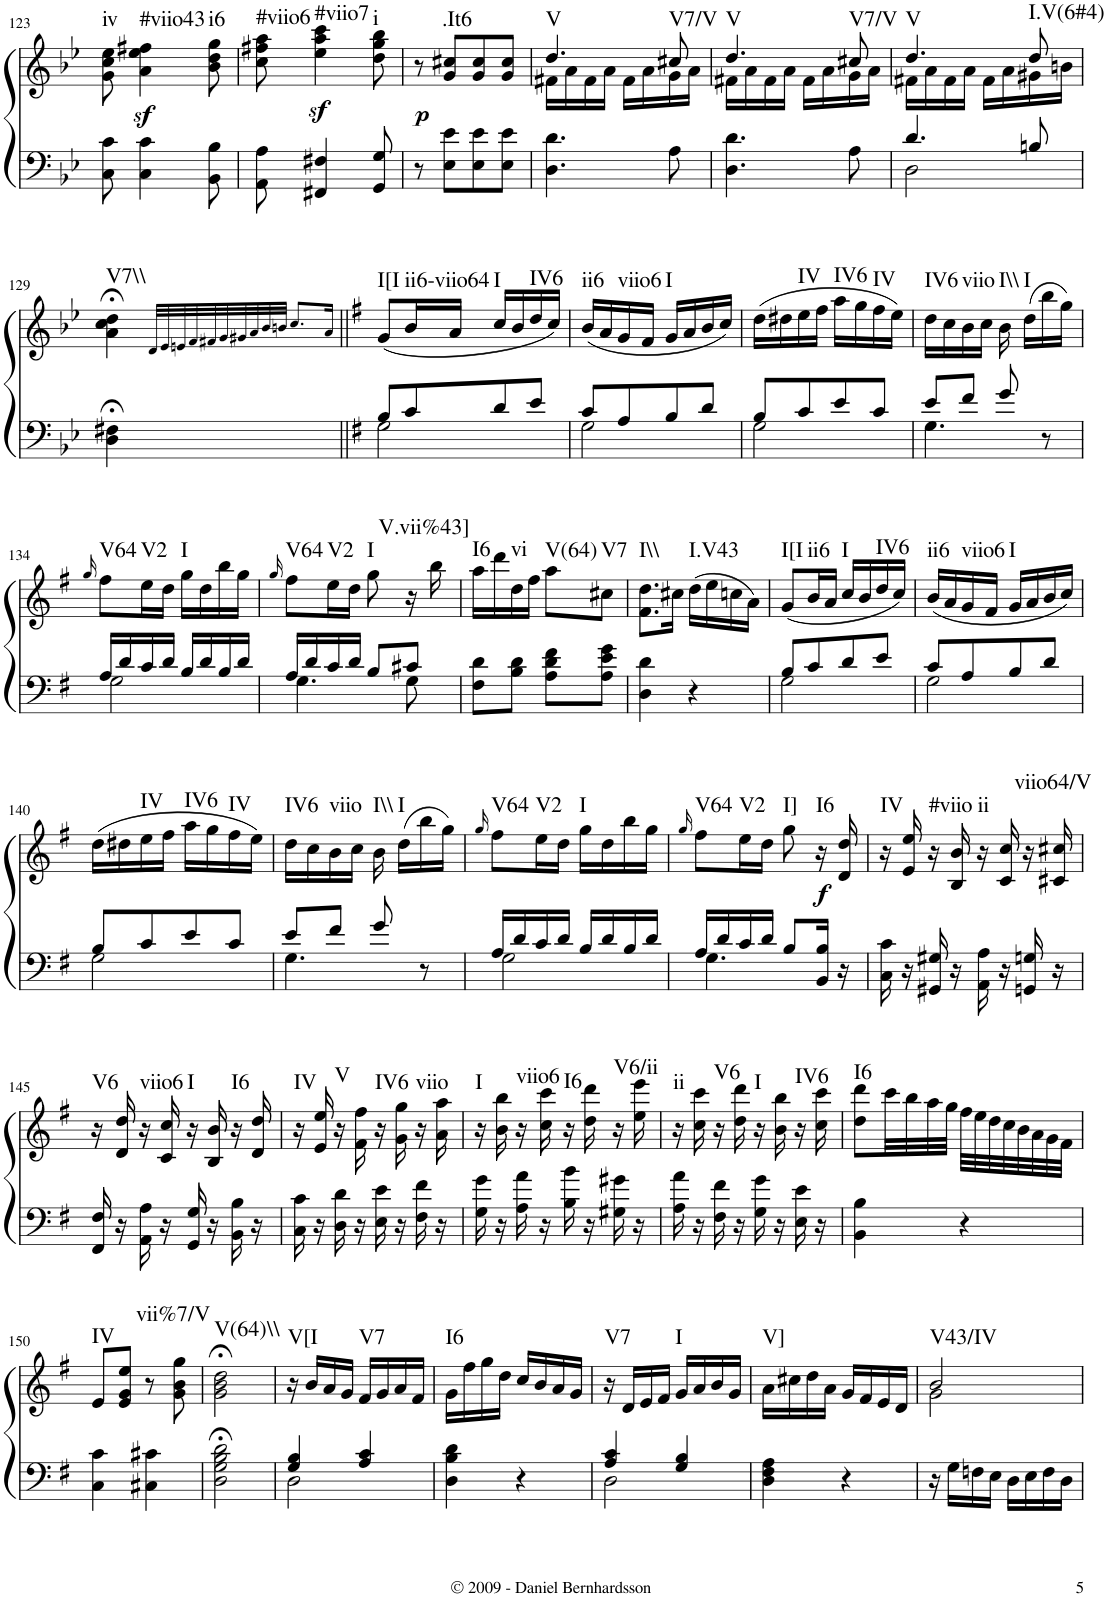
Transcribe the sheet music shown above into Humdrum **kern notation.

**kern	**kern	**dynam	**harte
*part1	*part1	*part1	*part1
*staff2	*staff1	*staff1/2	*
*I"Piano	*	*	*
*I'Pno.	*	*	*
!!LO:PB:g=z
*clefF4	*clefG2	*	*
*k[b-e-]	*k[b-e-]	*	*
*B-:	*B-:	*	*
*M2/4	*M2/4	*	*
=123	=123	=123	=123
!	!	!	!LO:H:kt=iv
8C\ 8c\	8g\ 8cc\ 8ee-\	.	N
!	!	!LO:DY:b	!LO:H:kt=#viio43
4C\ 4c\	4a\ 4ee-\ 4ff#X\	sf	N
!	!	!	!LO:H:kt=i6
8BB-\ 8B-\	8b-\ 8dd\ 8gg\	.	N
=124	=124	=124	=124
!	!	!	!LO:H:kt=#viio6
8AA\ 8A\	8cc\ 8ff#X\ 8aa\	.	N
!	!	!LO:DY:b	!LO:H:kt=#viio7
4FF#X/ 4F#X/	4ee-\ 4aa\ 4ccc\	sf	N
!	!	!	!LO:H:kt=i
8GG/ 8G/	8dd\ 8gg\ 8bb-\	.	N
=125	=125	=125	=125
!	!	!LO:DY:b	!
8r	8r	p	.
!	!	!	!LO:H:kt=.It6
8E-\ 8e-\L	8g/ 8cc#X/L	.	N
8E-\ 8e-\	8g/ 8cc#/	.	.
8E-\ 8e-\J	8g/ 8cc#/J	.	.
=126	=126	=126	=126
*	*^	*	*
!	!	!	!	!LO:H:kt=V
4.D\ 4.d\	4.dd/	16f#X\LL	.	N
.	.	16a\	.	.
.	.	16f#\	.	.
.	.	16a\JJ	.	.
.	.	16f#\LL	.	.
.	.	16a\	.	.
!	!	!	!	!LO:H:kt=V7/V
8A\	8cc#X/	16g\	.	N
.	.	16a\JJ	.	.
=127	=127	=127	=127	=127
!	!	!	!	!LO:H:kt=V
4.D\ 4.d\	4.dd/	16f#X\LL	.	N
.	.	16a\	.	.
.	.	16f#\	.	.
.	.	16a\JJ	.	.
.	.	16f#\LL	.	.
.	.	16a\	.	.
!	!	!	!	!LO:H:kt=V7/V
8A\	8cc#X/	16g\	.	N
.	.	16a\JJ	.	.
=128	=128	=128	=128	=128
*^	*	*	*	*
!	!	!	!	!	!LO:H:kt=V
4.d/	2D\	4.dd/	16f#X\LL	.	N
.	.	.	16a\	.	.
.	.	.	16f#\	.	.
.	.	.	16a\JJ	.	.
.	.	.	16f#\LL	.	.
.	.	.	16a\	.	.
!	!	!	!	!	!LO:H:kt=I.V(6#4)
8Bn/	.	8dd/	16g#X\	.	N
.	.	.	16bn\JJ	.	.
*v	*v	*	*	*	*
!!LO:LB:g=z
=129	=129	=129	=129	=129
!	!	!	!	!LO:H:kt=V7\\
*	*v	*v	*	*
4D\;< 4F#X\;<	4a\;< 4cc\;< 4dd\;<	.	N
4ryy	32d!/LLL	.	.
.	32e-!/	.	.
.	32en!/	.	.
.	32f!/	.	.
.	32f#X!/	.	.
.	32g!/	.	.
.	32g#X!/	.	.
.	32a!/	.	.
4ryy	32b-!/	.	.
.	32bn!/JJJ	.	.
.	8.cc!/L	.	.
16ryy	16a!/Jk	.	.
=130||	=130||	=130||	=130||
*k[f#]	*k[f#]	*	*
*G:	*G:	*	*
*^	*	*	*
!	!	!	!	!LO:H:kt=I[I
8B/L	2G\	(8g/L	.	N
!	!	!	!	!LO:H:kt=ii6-viio64
8c/	.	16b/L	.	N
.	.	16a/JJ	.	.
!	!	!	!	!LO:H:kt=I
8d/	.	16cc/LL	.	N
.	.	16b/	.	.
!	!	!	!	!LO:H:kt=IV6
8e/J	.	16dd/	.	N
.	.	16cc/JJ)	.	.
=131	=131	=131	=131	=131
!	!	!	!	!LO:H:kt=ii6
8c/L	2G\	(16b/LL	.	N
.	.	16a/	.	.
!	!	!	!	!LO:H:kt=viio6
8A/	.	16g/	.	N
.	.	16f#/JJ	.	.
!	!	!	!	!LO:H:kt=I
8B/	.	16g/LL	.	N
.	.	16a/	.	.
8d/J	.	16b/	.	.
.	.	16cc/JJ)	.	.
=132	=132	=132	=132	=132
8B/L	2G\	(16dd\LL	.	.
.	.	16dd#X\	.	.
!	!	!	!	!LO:H:kt=IV
8c/	.	16ee\	.	N
.	.	16ff#\JJ	.	.
!	!	!	!	!LO:H:kt=IV6
8e/	.	16aa\LL	.	N
.	.	16gg\	.	.
!	!	!	!	!LO:H:kt=IV
8c/J	.	16ff#\	.	N
.	.	16ee\JJ)	.	.
=133	=133	=133	=133	=133
!	!	!	!	!LO:H:kt=IV6
8e/L	4.G\	16dd\LL	.	N
.	.	16cc\	.	.
!	!	!	!	!LO:H:kt=viio
8f#/J	.	16b\	.	N
.	.	16cc\JJ	.	.
!	!	!	!	!LO:H:kt=I\\
8g/	.	16b\	.	N
!	!	!	!	!LO:H:kt=I
.	.	(16dd\LL	.	N
8r	8ryy	16bb\	.	.
.	.	16gg\JJ)	.	.
!!LO:LB:g=z
=134	=134	=134	=134	=134
.	.	16qgg/	.	.
!	!	!	!	!LO:H:kt=V64
16A/LL	2G\	8ff#\L	.	N
16d/	.	.	.	.
!	!	!	!	!LO:H:kt=V2
16c/	.	16ee\L	.	N
16d/JJ	.	16dd\JJ	.	.
!	!	!	!	!LO:H:kt=I
16B/LL	.	16gg\LL	.	N
16d/	.	16dd\	.	.
16B/	.	16bb\	.	.
16d/JJ	.	16gg\JJ	.	.
=135	=135	=135	=135	=135
.	.	16qgg/	.	.
!	!	!	!	!LO:H:kt=V64
16A/LL	4.G\	8ff#\L	.	N
16d/	.	.	.	.
!	!	!	!	!LO:H:kt=V2
16c/	.	16ee\L	.	N
16d/JJ	.	16dd\JJ	.	.
!	!	!	!	!LO:H:kt=I
8B/L	.	8gg\	.	N
!	!	!	!	!LO:H:kt=V.vii%43]
8c#X/J	8G\	16r	.	N
.	.	16bb\	.	.
*v	*v	*	*	*
=136	=136	=136	=136
!	!	!	!LO:H:kt=I6
8F#\ 8d\L	16aa\LL	.	N
.	16ddd\	.	.
!	!	!	!LO:H:kt=vi
8B\ 8d\J	16dd\	.	N
.	16ff#\JJ	.	.
!	!	!	!LO:H:kt=V(64)
8A\ 8d\ 8f#\L	8aa\L	.	N
!	!	!	!LO:H:kt=V7
8A\ 8e\ 8g\J	8cc#X\J	.	N
=137	=137	=137	=137
!	!	!	!LO:H:kt=I\\
4D\ 4d\	8.f#\ 8.dd\L	.	N
.	16cc#X\Jk	.	.
!	!	!	!LO:H:kt=I.V43
4r	(16dd\LL	.	N
.	16ee\	.	.
.	16ccn\	.	.
.	16a\JJ)	.	.
=138	=138	=138	=138
*^	*	*	*
!	!	!	!	!LO:H:kt=I[I
8B/L	2G\	(8g/L	.	N
!	!	!	!	!LO:H:kt=ii6
8c/	.	16b/L	.	N
.	.	16a/JJ	.	.
!	!	!	!	!LO:H:kt=I
8d/	.	16cc/LL	.	N
.	.	16b/	.	.
!	!	!	!	!LO:H:kt=IV6
8e/J	.	16dd/	.	N
.	.	16cc/JJ)	.	.
=139	=139	=139	=139	=139
!	!	!	!	!LO:H:kt=ii6
8c/L	2G\	(16b/LL	.	N
.	.	16a/	.	.
!	!	!	!	!LO:H:kt=viio6
8A/	.	16g/	.	N
.	.	16f#/JJ	.	.
!	!	!	!	!LO:H:kt=I
8B/	.	16g/LL	.	N
.	.	16a/	.	.
8d/J	.	16b/	.	.
.	.	16cc/JJ)	.	.
!!LO:LB:g=z
=140	=140	=140	=140	=140
8B/L	2G\	(16dd\LL	.	.
.	.	16dd#X\	.	.
!	!	!	!	!LO:H:kt=IV
8c/	.	16ee\	.	N
.	.	16ff#\JJ	.	.
!	!	!	!	!LO:H:kt=IV6
8e/	.	16aa\LL	.	N
.	.	16gg\	.	.
!	!	!	!	!LO:H:kt=IV
8c/J	.	16ff#\	.	N
.	.	16ee\JJ)	.	.
=141	=141	=141	=141	=141
!	!	!	!	!LO:H:kt=IV6
8e/L	4.G\	16dd\LL	.	N
.	.	16cc\	.	.
!	!	!	!	!LO:H:kt=viio
8f#/J	.	16b\	.	N
.	.	16cc\JJ	.	.
!	!	!	!	!LO:H:kt=I\\
8g/	.	16b\	.	N
!	!	!	!	!LO:H:kt=I
.	.	(16dd\LL	.	N
8r	8ryy	16bb\	.	.
.	.	16gg\JJ)	.	.
=142	=142	=142	=142	=142
.	.	16qgg/	.	.
!	!	!	!	!LO:H:kt=V64
16A/LL	2G\	8ff#\L	.	N
16d/	.	.	.	.
!	!	!	!	!LO:H:kt=V2
16c/	.	16ee\L	.	N
16d/JJ	.	16dd\JJ	.	.
!	!	!	!	!LO:H:kt=I
16B/LL	.	16gg\LL	.	N
16d/	.	16dd\	.	.
16B/	.	16bb\	.	.
16d/JJ	.	16gg\JJ	.	.
=143	=143	=143	=143	=143
.	.	16qgg/	.	.
!	!	!	!	!LO:H:kt=V64
16A/LL	4.G\	8ff#\L	.	N
16d/	.	.	.	.
!	!	!	!	!LO:H:kt=V2
16c/	.	16ee\L	.	N
16d/JJ	.	16dd\JJ	.	.
!	!	!	!	!LO:H:kt=I]
8B/L	.	8gg\	.	N
!	!	!	!LO:DY:b	!LO:H:kt=I6
16BB/ 16B/Jk	8ryy	16r	f	N
16r	.	16d/ 16dd/	.	.
*v	*v	*	*	*
=144	=144	=144	=144
!	!	!	!LO:H:kt=IV
16C\ 16c\	16r	.	N
16r	16e/ 16ee/	.	.
!	!	!	!LO:H:kt=#viio
16GG#X/ 16G#X/	16r	.	N
16r	16B/ 16b/	.	.
!	!	!	!LO:H:kt=ii
16AA\ 16A\	16r	.	N
16r	16c/ 16cc/	.	.
!	!	!	!LO:H:kt=viio64/V
16GGn/ 16Gn/	16r	.	N
16r	16c#X/ 16cc#X/	.	.
!!LO:LB:g=z
=145	=145	=145	=145
!	!	!	!LO:H:kt=V6
16FF#/ 16F#/	16r	.	N
16r	16d/ 16dd/	.	.
!	!	!	!LO:H:kt=viio6
16AA\ 16A\	16r	.	N
16r	16c/ 16cc/	.	.
!	!	!	!LO:H:kt=I
16GG/ 16G/	16r	.	N
16r	16B/ 16b/	.	.
!	!	!	!LO:H:kt=I6
16BB\ 16B\	16r	.	N
16r	16d/ 16dd/	.	.
=146	=146	=146	=146
!	!	!	!LO:H:kt=IV
16C\ 16c\	16r	.	N
16r	16e/ 16ee/	.	.
!	!	!	!LO:H:kt=V
16D\ 16d\	16r	.	N
16r	16f#\ 16ff#\	.	.
!	!	!	!LO:H:kt=IV6
16E\ 16e\	16r	.	N
16r	16g\ 16gg\	.	.
!	!	!	!LO:H:kt=viio
16F#\ 16f#\	16r	.	N
16r	16a\ 16aa\	.	.
=147	=147	=147	=147
!	!	!	!LO:H:kt=I
16G\ 16g\	16r	.	N
16r	16b\ 16bb\	.	.
!	!	!	!LO:H:kt=viio6
16A\ 16a\	16r	.	N
16r	16cc\ 16ccc\	.	.
!	!	!	!LO:H:kt=I6
16B\ 16b\	16r	.	N
16r	16dd\ 16ddd\	.	.
!	!	!	!LO:H:kt=V6/ii
16G#X\ 16g#X\	16r	.	N
16r	16ee\ 16eee\	.	.
=148	=148	=148	=148
!	!	!	!LO:H:kt=ii
16A\ 16a\	16r	.	N
16r	16cc\ 16ccc\	.	.
!	!	!	!LO:H:kt=V6
16F#\ 16f#\	16r	.	N
16r	16dd\ 16ddd\	.	.
!	!	!	!LO:H:kt=I
16G\ 16g\	16r	.	N
16r	16b\ 16bb\	.	.
!	!	!	!LO:H:kt=IV6
16E\ 16e\	16r	.	N
16r	16cc\ 16ccc\	.	.
=149	=149	=149	=149
!	!	!	!LO:H:kt=I6
4BB\ 4B\	8dd\ 8ddd\L	.	N
.	32ccc\LL	.	.
.	32bb\	.	.
.	32aa\	.	.
.	32gg\JJJ	.	.
4r	32ff#\LLL	.	.
.	32ee\	.	.
.	32dd\	.	.
.	32cc\	.	.
.	32b\	.	.
.	32a\	.	.
.	32g\	.	.
.	32f#\JJJ	.	.
!!LO:LB:g=z
=150	=150	=150	=150
!	!	!	!LO:H:kt=IV
4C\ 4c\	8e/L	.	N
.	8e/ 8g/ 8ee/J	.	.
!	!	!	!LO:H:kt=vii%7/V
4C#X\ 4c#X\	8r	.	N
.	8g\ 8b\ 8gg\	.	.
=151	=151	=151	=151
!	!	!	!LO:H:kt=V(64)\\
2D\;< 2G\;< 2B\;< 2d\;<	2g\;< 2b\;< 2dd\;<	.	N
=152	=152	=152	=152
*^	*	*	*
!	!	!	!	!LO:H:kt=V[I
4G/ 4B/	2D\	16r	.	N
.	.	16b/LL	.	.
.	.	16a/	.	.
.	.	16g/JJ	.	.
!	!	!	!	!LO:H:kt=V7
4A/ 4c/	.	16f#/LL	.	N
.	.	16g/	.	.
.	.	16a/	.	.
.	.	16f#/JJ	.	.
*v	*v	*	*	*
=153	=153	=153	=153
!	!	!	!LO:H:kt=I6
4D\ 4B\ 4d\	16g\LL	.	N
.	16ff#\	.	.
.	16gg\	.	.
.	16dd\JJ	.	.
4r	16cc/LL	.	.
.	16b/	.	.
.	16a/	.	.
.	16g/JJ	.	.
=154	=154	=154	=154
*^	*	*	*
!	!	!	!	!LO:H:kt=V7
4A/ 4c/	2D\	16r	.	N
.	.	16d/LL	.	.
.	.	16e/	.	.
.	.	16f#/JJ	.	.
!	!	!	!	!LO:H:kt=I
4G/ 4B/	.	16g/LL	.	N
.	.	16a/	.	.
.	.	16b/	.	.
.	.	16g/JJ	.	.
*v	*v	*	*	*
=155	=155	=155	=155
!	!	!	!LO:H:kt=V]
4D\ 4F#\ 4A\	16a\LL	.	N
.	16cc#X\	.	.
.	16dd\	.	.
.	16a\JJ	.	.
4r	16g/LL	.	.
.	16f#/	.	.
.	16e/	.	.
.	16d/JJ	.	.
=156	=156	=156	=156
*	*^	*	*
!	!	!	!	!LO:H:kt=V43/IV
16r	2b/	2g\	.	N
16G\LL	.	.	.	.
16Fn\	.	.	.	.
16E\JJ	.	.	.	.
16D\LL	.	.	.	.
16E\	.	.	.	.
16F\	.	.	.	.
16D\JJ	.	.	.	.
*	*v	*v	*	*
=	=	=	=
*-	*-	*-	*-
